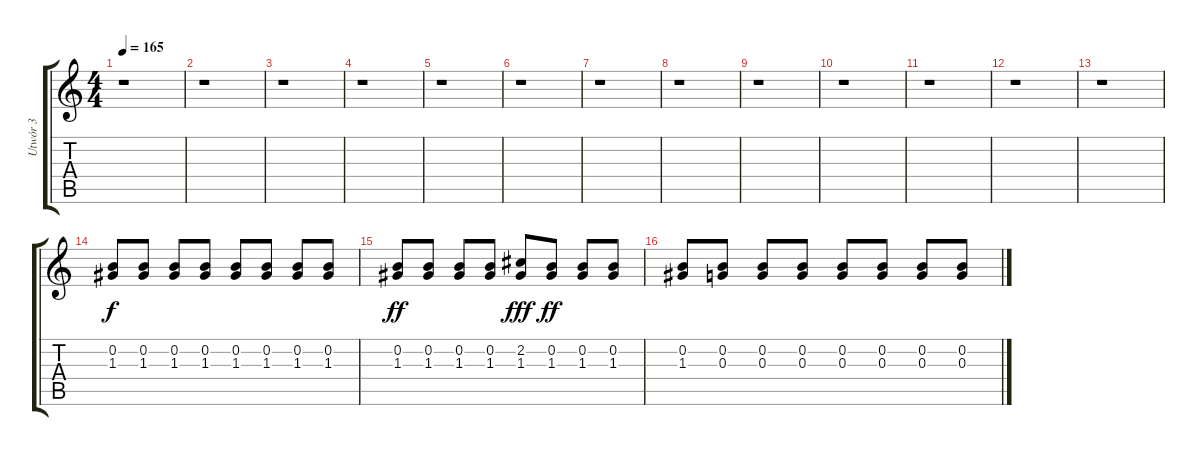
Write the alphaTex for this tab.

\track ("Utwór 3" "Utwór 3") {instrument distortionguitar}
\staff {score tabs}
\tuning (E4 B3 G3 D3 A2 E2) {hide}
\ts (4 4)
\tempo 165
\clef g2
\ks c
r.1{dy f} |
r.1 |
r.1 |
r.1 |
r.1 |
r.1 |
r.1 |
r.1 |
r.1 |
r.1 |
r.1 |
r.1 |
r.1 |
(0.2 1.3).8 (0.2 1.3).8 (0.2 1.3).8 (0.2 1.3).8 (0.2 1.3).8 (0.2 1.3).8 (0.2 1.3).8 (0.2 1.3).8 |
(0.2 1.3).8{dy ff} (0.2 1.3).8 (0.2 1.3).8 (0.2 1.3).8 (2.2 1.3).8{dy fff} (0.2 1.3).8{dy ff} (0.2 1.3).8 (0.2 1.3).8 |
(0.2 1.3).8 (0.2 0.3).8 (0.2 0.3).8 (0.2 0.3).8 (0.2 0.3).8 (0.2 0.3).8 (0.2 0.3).8 (0.2 0.3).8
